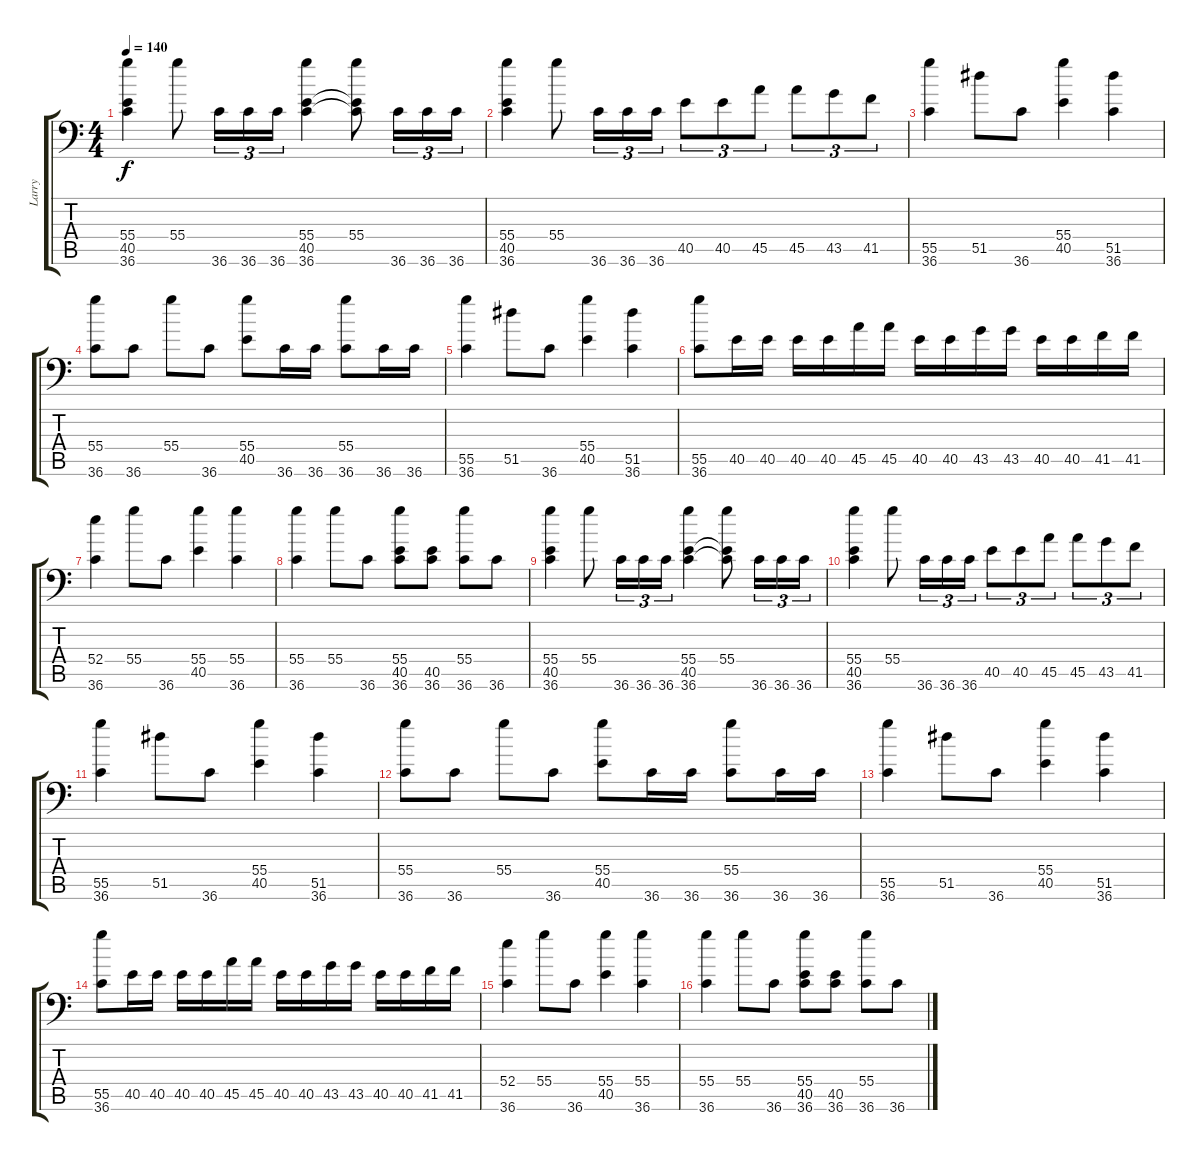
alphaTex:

\track ("Larry" "Larry") {instrument acousticgrandpiano}
\staff {score tabs}
\tuning (C-1 C-1 C-1 C-1 C-1 C-1) {hide}
\ts (4 4)
\tempo 140
\clef f4
\ks c
(55.4 40.5 36.6).4{dy f} 55.4.8 36.6.16{tu (3 2)} 36.6.16{tu (3 2)} 36.6.16{tu (3 2)} (55.4 40.5 36.6).4 (55.4 40.5{t} 36.6{t}).8 36.6.16{tu (3 2)} 36.6.16{tu (3 2)} 36.6.16{tu (3 2)} |
(55.4 40.5 36.6).4 55.4.8 36.6.16{tu (3 2)} 36.6.16{tu (3 2)} 36.6.16{tu (3 2)} 40.5.8{tu (3 2)} 40.5.8{tu (3 2)} 45.5.8{tu (3 2)} 45.5.8{tu (3 2)} 43.5.8{tu (3 2)} 41.5.8{tu (3 2)} |
(55.5 36.6).4 51.5.8 36.6.8 (55.4 40.5).4 (51.5 36.6).4 |
(55.4 36.6).8 36.6.8 55.4.8 36.6.8 (55.4 40.5).8 36.6.16 36.6.16 (55.4 36.6).8 36.6.16 36.6.16 |
(55.5 36.6).4 51.5.8 36.6.8 (55.4 40.5).4 (51.5 36.6).4 |
(55.5 36.6).8 40.5.16 40.5.16 40.5.16 40.5.16 45.5.16 45.5.16 40.5.16 40.5.16 43.5.16 43.5.16 40.5.16 40.5.16 41.5.16 41.5.16 |
(52.4 36.6).4 55.4.8 36.6.8 (55.4 40.5).4 (55.4 36.6).4 |
(55.4 36.6).4 55.4.8 36.6.8 (55.4 40.5 36.6).8 (40.5 36.6).8 (55.4 36.6).8 36.6.8 |
(55.4 40.5 36.6).4 55.4.8 36.6.16{tu (3 2)} 36.6.16{tu (3 2)} 36.6.16{tu (3 2)} (55.4 40.5 36.6).4 (55.4 40.5{t} 36.6{t}).8 36.6.16{tu (3 2)} 36.6.16{tu (3 2)} 36.6.16{tu (3 2)} |
(55.4 40.5 36.6).4 55.4.8 36.6.16{tu (3 2)} 36.6.16{tu (3 2)} 36.6.16{tu (3 2)} 40.5.8{tu (3 2)} 40.5.8{tu (3 2)} 45.5.8{tu (3 2)} 45.5.8{tu (3 2)} 43.5.8{tu (3 2)} 41.5.8{tu (3 2)} |
(55.5 36.6).4 51.5.8 36.6.8 (55.4 40.5).4 (51.5 36.6).4 |
(55.4 36.6).8 36.6.8 55.4.8 36.6.8 (55.4 40.5).8 36.6.16 36.6.16 (55.4 36.6).8 36.6.16 36.6.16 |
(55.5 36.6).4 51.5.8 36.6.8 (55.4 40.5).4 (51.5 36.6).4 |
(55.5 36.6).8 40.5.16 40.5.16 40.5.16 40.5.16 45.5.16 45.5.16 40.5.16 40.5.16 43.5.16 43.5.16 40.5.16 40.5.16 41.5.16 41.5.16 |
(52.4 36.6).4 55.4.8 36.6.8 (55.4 40.5).4 (55.4 36.6).4 |
(55.4 36.6).4 55.4.8 36.6.8 (55.4 40.5 36.6).8 (40.5 36.6).8 (55.4 36.6).8 36.6.8
